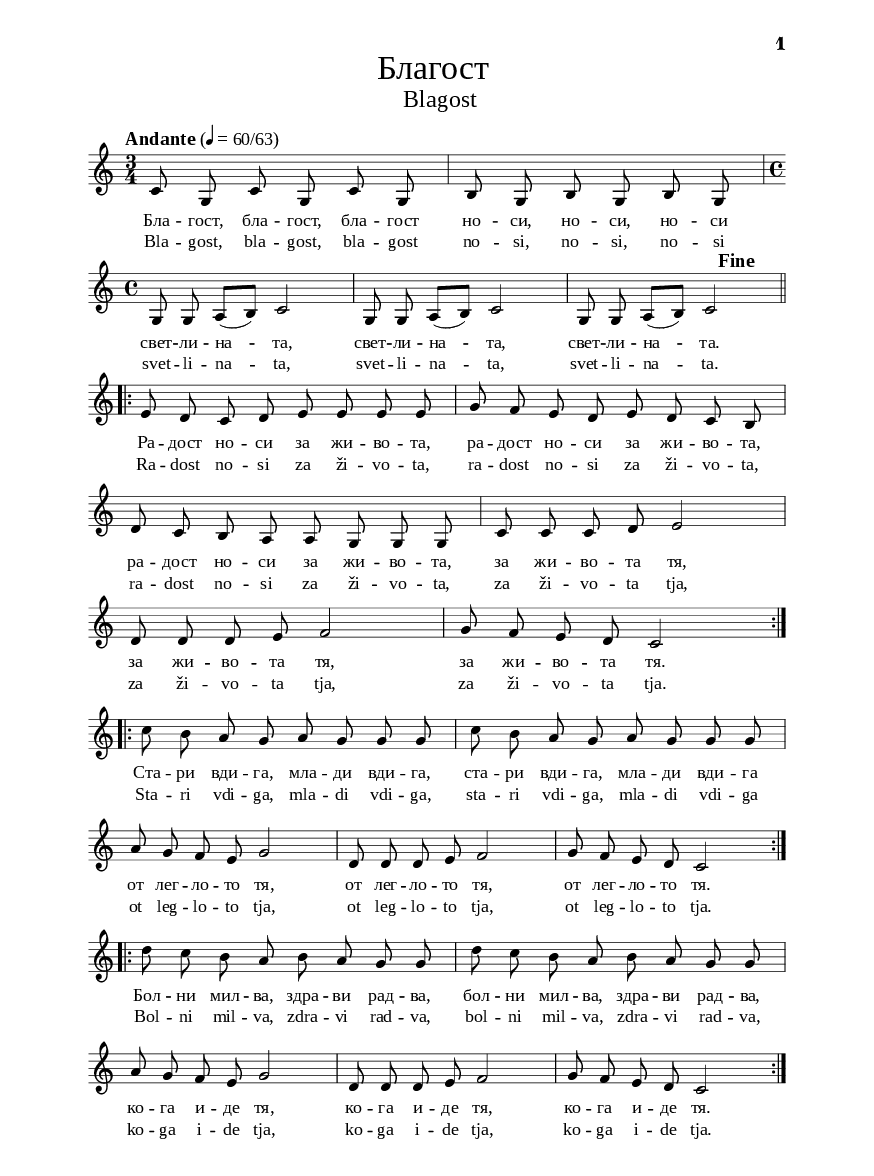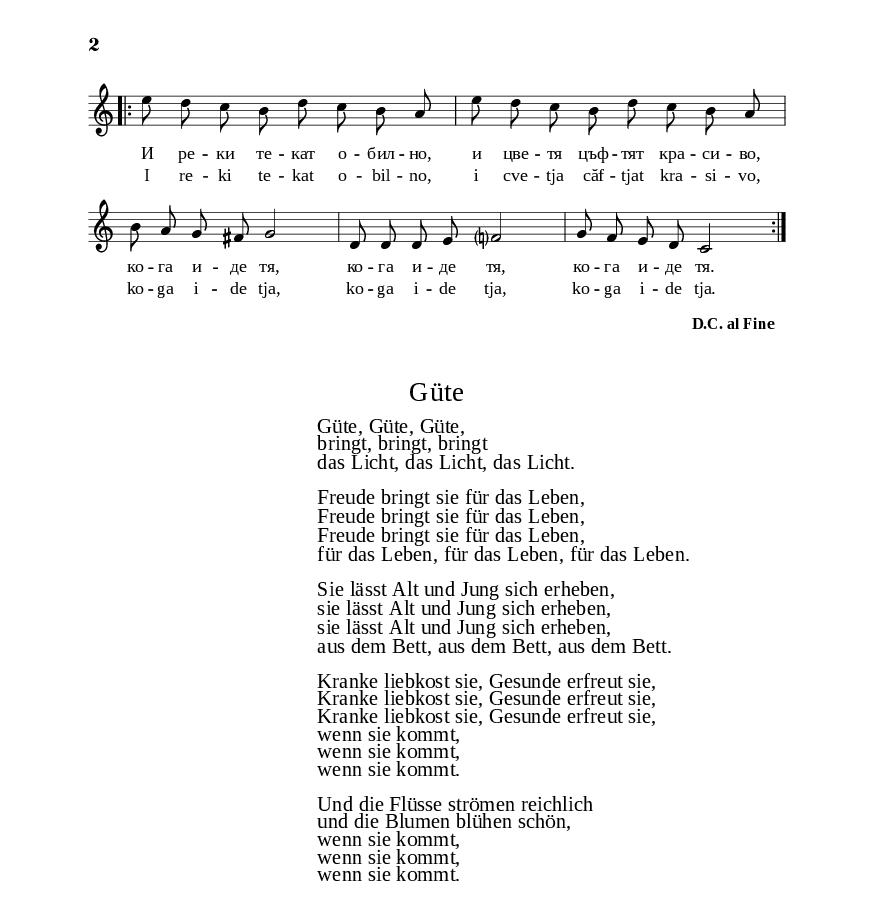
\version "2.24.3"

% include paper part and global functions
\include "include/globals.ily"

\bookpart {
  \label #'ref072
  \tocItem \markup "Благост – Blagost"
  \include "include/bookpart-paper.ily"
  \score {
    \include "include/score-layout.ily"

    \new Voice \absolute {

      \clef treble
      \key c \major
      \time 3/4
      \tempoFunc "Andante" 4 "60/63"
      \autoBeamOff
      c'8 g c' g c' g | b8 g b g b g \break |

      \time 4/4  g8 g a [( b )] c'2 |g8 g a [( b )] c'2 | g8 g a [( b )]  \tempo"   Fine"c'2    \break |

      \bar ".|:-||"
      e'8 d' c' d' e' e' e' e' | g'8 f' e' d' e' d' c' b \break |

      d'8 c' b a a g g g |c'8 c' c' d' e'2 \break |

      d'8 d' d' e' f'2 | g'8 f' e' d' c'2 \break \bar ":|.:"

      c''8 b' a' g' a' g' g' g' |  c''8 b' a' g' a' g' g' g' \break |

      a'8 g' f' e' g'2 | d'8 d' d' e' f'2 | g'8 f' e' d' c'2
      \break |

      \bar ":|.:"
      d''8 c'' b' a' b' a' g' g' | d''8 c'' b' a' b' a' g' g' \break

      a'8 g' f' e' g'2 | d'8 d' d' e' f'2 | g'8 f' e' d' c'2
      \break |

      \bar ":|.:"
      e''8 d'' c'' b' d'' c'' b' a' | e''8 d'' c'' b' d'' c'' b' a' \break |

      b'8 a' g' fis' g'2 | d'8 d' d' e' f'?2 | g'8 f' e' d' c'2   \bar ":|.:"
      \break | % 27
    }

    \addlyrics {
      Бла -- гост,
      бла -- гост, бла -- гост но -- си, но -- си, но --
      си свет -- ли -- на -- та, свет -- ли -- на -- та,
      свет -- ли -- на -- та. Ра -- дост но -- си за
      жи -- во -- та, ра -- дост но -- си за жи -- во
      -- та, ра -- дост но -- си за жи -- во -- та, за
      жи -- во -- та тя, за жи -- во -- та тя, за жи
      -- во -- та тя. Ста -- ри вди -- га, мла -- ди
      вди -- га, ста -- ри вди -- га, мла -- ди вди --
      га от лег -- ло -- то тя, от лег -- ло -- то
      тя, от лег -- ло -- то тя. Бол -- ни мил -- ва,
      здра -- ви рад -- ва, бол -- ни мил -- ва, здра --
      ви рад -- ва, ко -- га и -- де тя, ко -- га и
      -- де тя, ко -- га и -- де тя. И ре -- ки те
      -- кат о -- бил -- но, и цве -- тя цъф -- тят
      кра -- си -- во, ко -- га и -- де тя, ко -- га
      и -- де тя, ко -- га и -- де тя.
    }

    \addlyrics {
      Bla -- gost,
      bla -- gost, bla -- gost no -- si, no -- si, no --
      si svet -- li -- na -- ta, svet -- li -- na -- ta,
      svet -- li -- na -- ta. Ra -- dost no -- si za
      ži -- vo -- ta, ra -- dost no -- si za ži -- vo
      -- ta, ra -- dost no -- si za ži -- vo -- ta, za
      ži -- vo -- ta tja, za ži -- vo -- ta tja, za ži
      -- vo -- ta tja. Sta -- ri vdi -- ga, mla -- di
      vdi -- ga, sta -- ri vdi -- ga, mla -- di vdi --
      ga ot leg -- lo -- to tja, ot leg -- lo -- to
      tja, ot leg -- lo -- to tja. Bol -- ni mil -- va,
      zdra -- vi rad -- va, bol -- ni mil -- va, zdra --
      vi rad -- va, ko -- ga i -- de tja, ko -- ga i
      -- de tja, ko -- ga i -- de tja. I re -- ki te
      -- kat o -- bil -- no, i cve -- tja căf -- tjat
      kra -- si -- vo, ko -- ga i -- de tja, ko -- ga
      i -- de tja, ko -- ga i -- de tja.

    }
    \header {
      title = \titleFunc "Благост "" Blagost"
    }

    \midi{}

  } % score

  \markup \empty-one

  \markup \dc-one "D.C. al Fine"

  \markup \empty-two
  % include foreign translation(s) of the song
  \version "2.24.4"

\markup \fill-line { \fontsize #deTitleFontSize "Güte" }
\markup \null
\markup \null

\markup \abs-fontsize #10 {
   \hspace #30
  \override #`(baseline-skip . ,deCoupletBaselineSkip)

  \column {
    \line { " " Güte, Güte, Güte,}

    \line { " " bringt, bringt, bringt }
     \line { " " das Licht, das Licht, das Licht.}

    \line { " "}

    \line { " " Freude bringt sie für das Leben, }
    \line { " " Freude bringt sie für das Leben, }
    \line { " " Freude bringt sie für das Leben, }

    \line { " "für das Leben, für das Leben, für das Leben. }
    \line { " "}

    \line { " "Sie lässt Alt und Jung sich erheben, }
    \line { " "sie lässt Alt und Jung sich erheben, }
    \line { " "sie lässt Alt und Jung sich erheben, }

    \line { " "aus dem Bett, aus dem Bett, aus dem Bett.}
    \line { " "}

    \line { " "Kranke liebkost sie, Gesunde erfreut sie,}
    \line { " "Kranke liebkost sie, Gesunde erfreut sie, }
    \line { " "Kranke liebkost sie, Gesunde erfreut sie, }

    \line { " "wenn sie kommt, }
    \line { " "wenn sie kommt,  }
    \line { " "wenn sie kommt.  }

    \line { " "}

    \line { " "Und die Flüsse strömen reichlich }

    \line { " "und die Blumen blühen schön,}

    \line { " "wenn sie kommt, }
    \line { " "wenn sie kommt,  }
    \line { " "wenn sie kommt.  }




  }


}


} % bookpart
